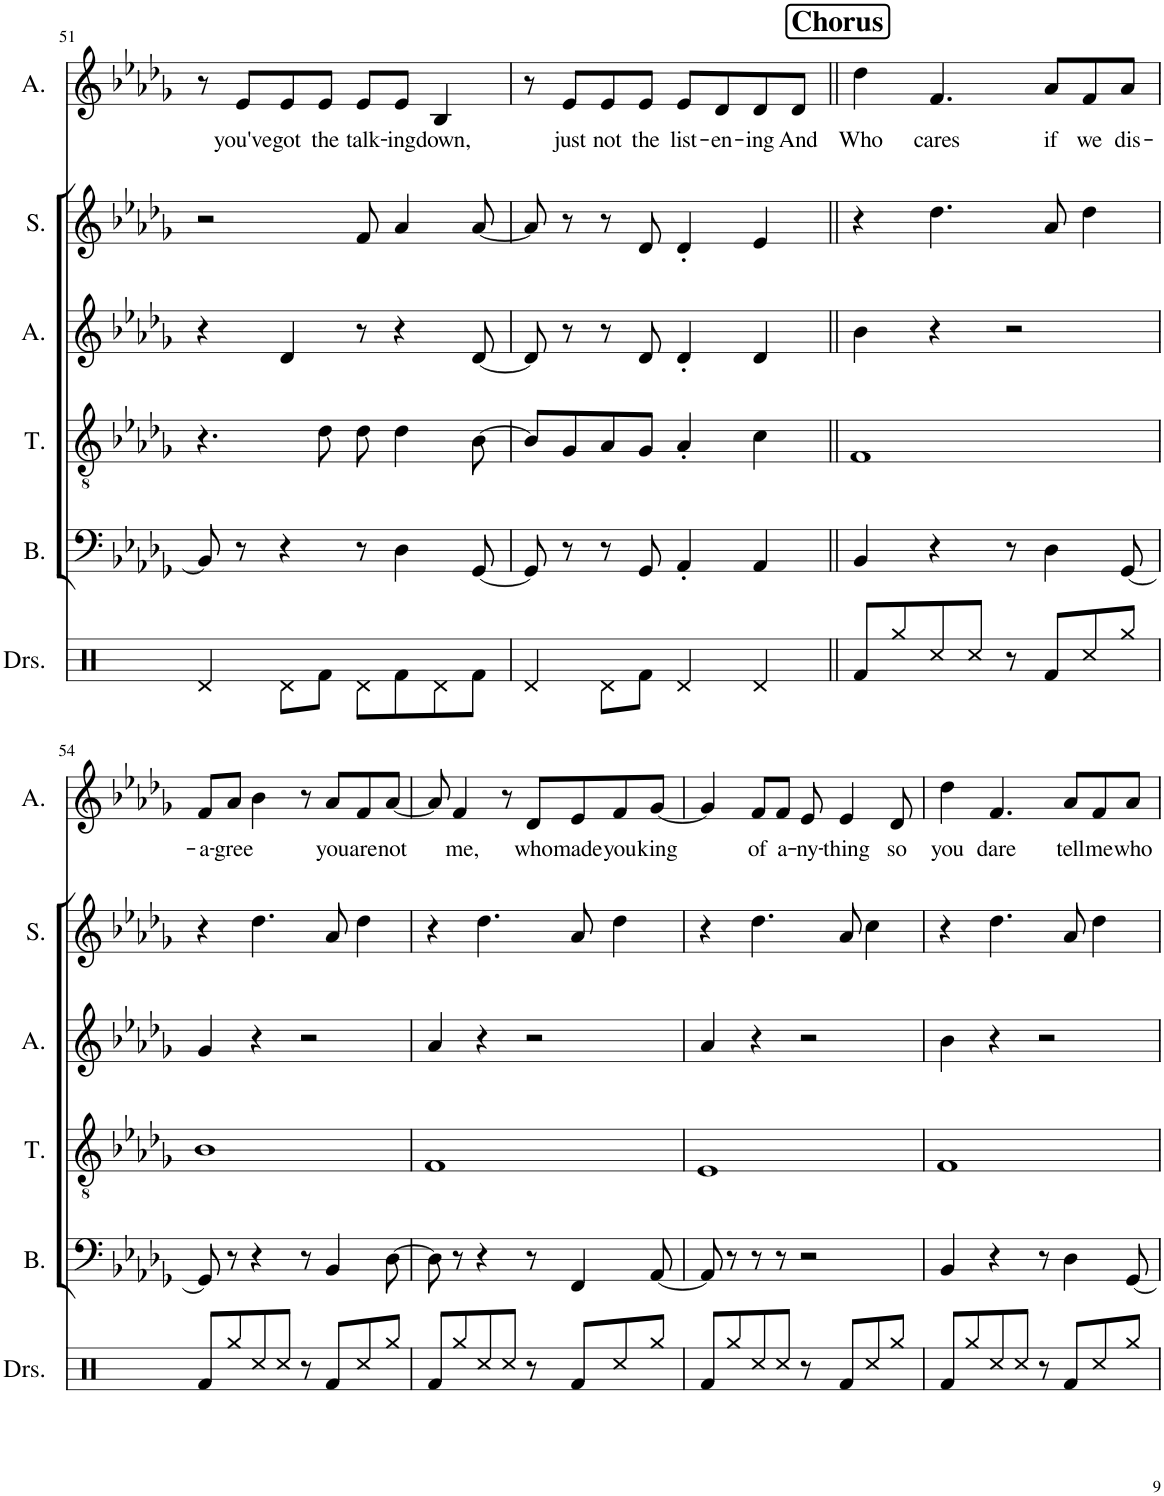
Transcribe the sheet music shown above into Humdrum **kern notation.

**kern	**kern	**kern	**kern	**kern	**kern	**text
*part6	*part5	*part4	*part3	*part2	*part1	*part1
*staff6	*staff5	*staff4	*staff3	*staff2	*staff1	*staff1
*I"Drumset	*I"Bass	*I"Tenor	*I"Alto	*I"Soprano	*I"Alto	*
*I'Drs.	*I'B.	*I'T.	*I'A.	*I'S.	*I'A.	*
!!LO:PB:g=z
*clefX	*clefF4	*clefGv2	*clefG2	*clefG2	*clefG2	*
*k[]	*k[b-e-a-d-g-]	*k[b-e-a-d-g-]	*k[b-e-a-d-g-]	*k[b-e-a-d-g-]	*k[b-e-a-d-g-]	*
*M4/4	*M4/4	*M4/4	*M4/4	*M4/4	*M4/4	*
=51	=51	=51	=51	=51	=51	=51
4Rd/	8BB-/]	4.r	4r	2r	8r	.
!	!	!	!	!	!	!LO:LY:b
.	8r	.	.	.	8e-/L	you've
!	!	!	!	!	!	!LO:LY:b
8Rd\L	4r	.	4d-/	.	8e-/	got
!	!	!	!	!	!	!LO:LY:b
8Rf\J	.	8d-\	.	.	8e-/J	the
!	!	!	!	!	!	!LO:LY:b
8Rd\L	8r	8d-\	8r	8f/	8e-/L	talk-
!	!	!	!	!	!	!LO:LY:b
8Rf\	4D-\	4d-\	4r	4a-/	8e-/J	-ing
!	!	!	!	!	!	!LO:LY:b
8Rd\	.	.	.	.	4B-/	down,
8Rf\J	[8GG-/	[8B-\	[8d-/	[8a-/	.	.
=52	=52	=52	=52	=52	=52	=52
4Rd/	8GG-/]	8B-/L]	8d-/]	8a-/]	8r	.
!	!	!	!	!	!	!LO:LY:b
.	8r	8G-/	8r	8r	8e-/L	just
!	!	!	!	!	!	!LO:LY:b
8Rd\L	8r	8A-/	8r	8r	8e-/	not
!	!	!	!	!	!	!LO:LY:b
8Rf\J	8GG-/	8G-/J	8d-/	8d-/	8e-/J	the
!	!	!	!	!	!	!LO:LY:b
4Rd/	4AA-'/	4A-'/	4d-'/	4d-'/	8e-/L	list-
!	!	!	!	!	!	!LO:LY:b
.	.	.	.	.	8d-/	-en-
!	!	!	!	!	!	!LO:LY:b
4Rd/	4AA-/	4c\	4d-/	4e-/	8d-/	-ing
!	!	!	!	!	!	!LO:LY:b
.	.	.	.	.	8d-/J	And
!!LO:REH:place=s1:a:B:cj:fs=14:t=Chorus
=53||	=53||	=53||	=53||	=53||	=53||	=53||
!	!	!	!	!	!	!LO:LY:b
8Rf/L	4BB-/	1F	4b-\	4r	4dd-\	Who
8Rgg/	.	.	.	.	.	.
!	!	!	!	!	!	!LO:LY:b
8Rcc/	4r	.	4r	4.dd-\	4.f/	cares
8Rcc/J	.	.	.	.	.	.
8r	8r	.	2r	.	.	.
!	!	!	!	!	!	!LO:LY:b
8Rf/L	4D-\	.	.	8a-/	8a-/L	if
!	!	!	!	!	!	!LO:LY:b
8Rcc/	.	.	.	4dd-\	8f/	we
!	!	!	!	!	!	!LO:LY:b
8Rgg/J	[8GG-/	.	.	.	8a-/J	dis-
!!LO:LB:g=z
=54	=54	=54	=54	=54	=54	=54
!	!	!	!	!	!	!LO:LY:b
8Rf/L	8GG-/]	1B-	4g-/	4r	8f/L	-a-
!	!	!	!	!	!	!LO:LY:b
8Rgg/	8r	.	.	.	8a-/J	-gree
8Rcc/	4r	.	4r	4.dd-\	4b-\	.
8Rcc/J	.	.	.	.	.	.
8r	8r	.	2r	.	8r	.
!	!	!	!	!	!	!LO:LY:b
8Rf/L	4BB-/	.	.	8a-/	8a-/L	you
!	!	!	!	!	!	!LO:LY:b
8Rcc/	.	.	.	4dd-\	8f/	are
!	!	!	!	!	!	!LO:LY:b
8Rgg/J	[8D-\	.	.	.	[8a-/J	not
=55	=55	=55	=55	=55	=55	=55
8Rf/L	8D-\]	1F	4a-/	4r	8a-/]	.
!	!	!	!	!	!	!LO:LY:b
8Rgg/	8r	.	.	.	4f/	me,
8Rcc/	4r	.	4r	4.dd-\	.	.
8Rcc/J	.	.	.	.	8r	.
!	!	!	!	!	!	!LO:LY:b
8r	8r	.	2r	.	8d-/L	who
!	!	!	!	!	!	!LO:LY:b
8Rf/L	4FF/	.	.	8a-/	8e-/	made
!	!	!	!	!	!	!LO:LY:b
8Rcc/	.	.	.	4dd-\	8f/	you
!	!	!	!	!	!	!LO:LY:b
8Rgg/J	[8AA-/	.	.	.	[8g-/J	king
=56	=56	=56	=56	=56	=56	=56
8Rf/L	8AA-/]	1E-	4a-/	4r	4g-/]	.
8Rgg/	8r	.	.	.	.	.
!	!	!	!	!	!	!LO:LY:b
8Rcc/	8r	.	4r	4.dd-\	8f/L	of
!	!	!	!	!	!	!LO:LY:b
8Rcc/J	8r	.	.	.	8f/J	a-
!	!	!	!	!	!	!LO:LY:b
8r	2r	.	2r	.	8e-/	-ny-
!	!	!	!	!	!	!LO:LY:b
8Rf/L	.	.	.	8a-/	4e-/	-thing
8Rcc/	.	.	.	4cc\	.	.
!	!	!	!	!	!	!LO:LY:b
8Rgg/J	.	.	.	.	8d-/	so
=57	=57	=57	=57	=57	=57	=57
!	!	!	!	!	!	!LO:LY:b
8Rf/L	4BB-/	1F	4b-\	4r	4dd-\	you
8Rgg/	.	.	.	.	.	.
!	!	!	!	!	!	!LO:LY:b
8Rcc/	4r	.	4r	4.dd-\	4.f/	dare
8Rcc/J	.	.	.	.	.	.
8r	8r	.	2r	.	.	.
!	!	!	!	!	!	!LO:LY:b
8Rf/L	4D-\	.	.	8a-/	8a-/L	tell
!	!	!	!	!	!	!LO:LY:b
8Rcc/	.	.	.	4dd-\	8f/	me
!	!	!	!	!	!	!LO:LY:b
8Rgg/J	[8GG-/	.	.	.	8a-/J	who
=	=	=	=	=	=	=
*-	*-	*-	*-	*-	*-	*-
